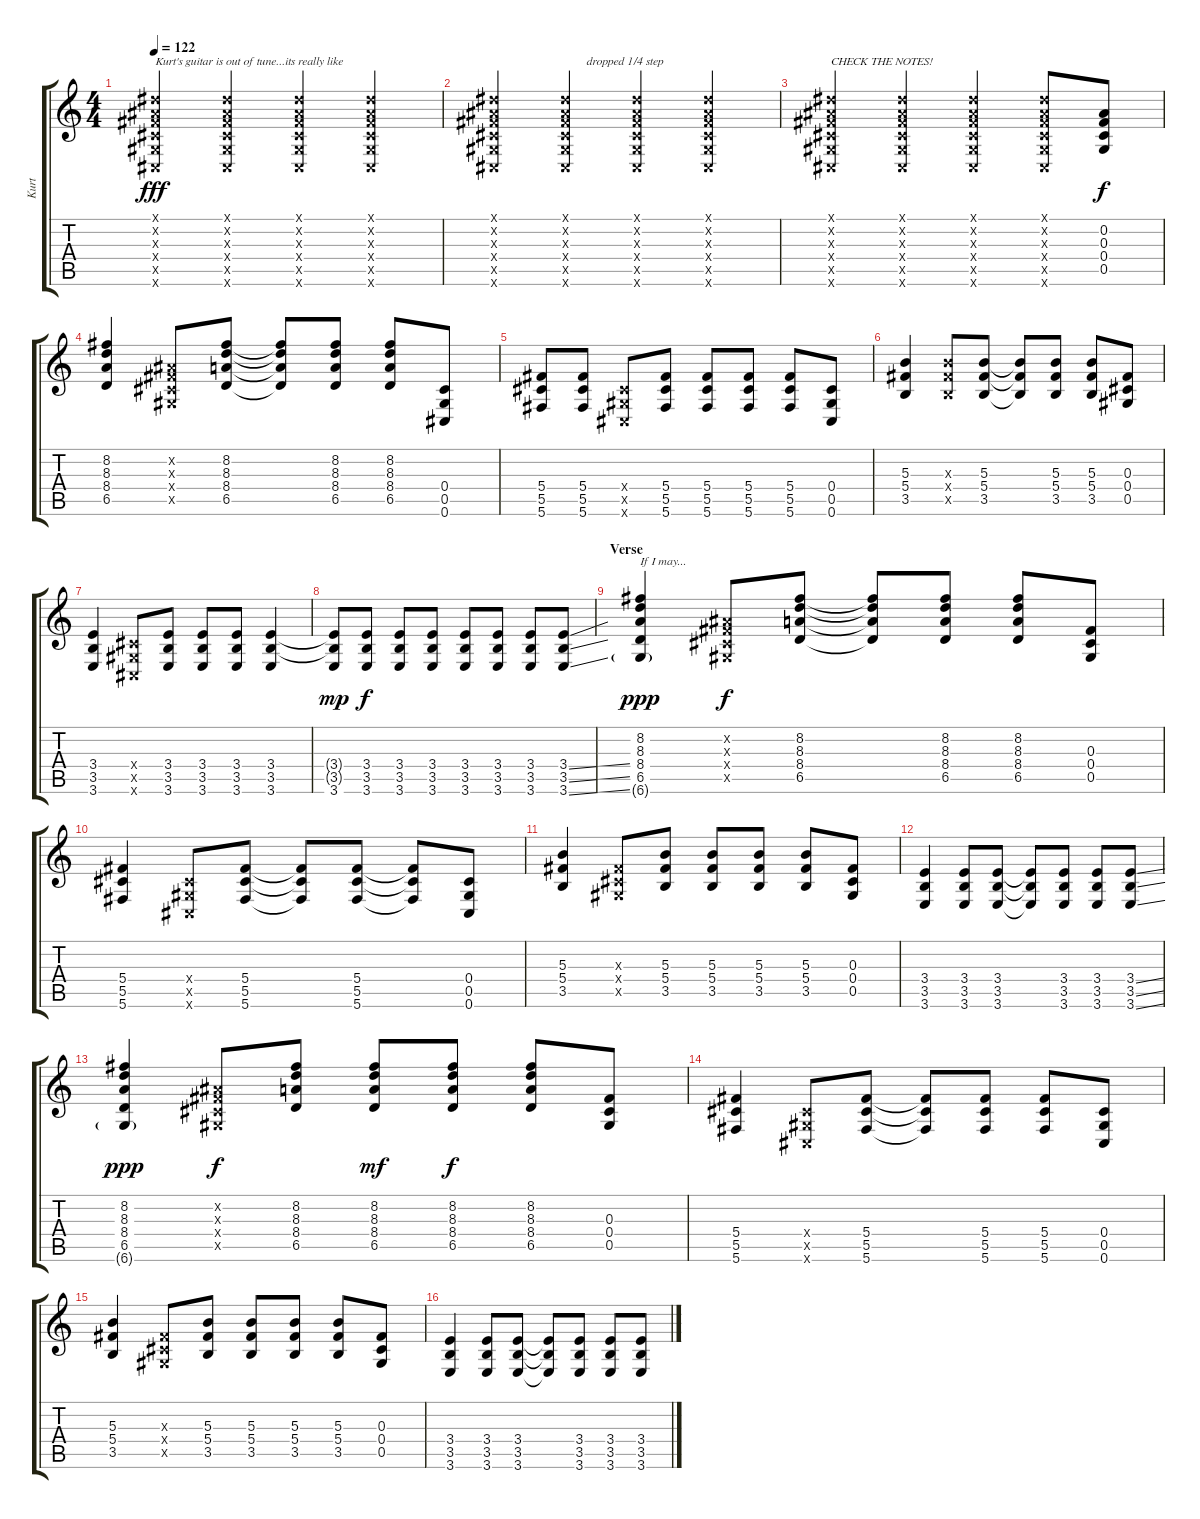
\track ("Kurt" "Kurt") {instrument acousticguitarsteel}
\staff {score tabs}
\tuning (Eb4 Bb3 Gb3 Db3 Ab2 Db2) {hide}
\ts (4 4)
\tempo 122
\clef g2
\ks c
(0.1{x} 0.2{x} 0.3{x} 0.4{x} 0.5{x} 0.6{x}).4{txt "Kurt's guitar is out of tune...its really like" dy fff instrument acousticguitarsteel} (0.1{x} 0.2{x} 0.3{x} 0.4{x} 0.5{x} 0.6{x}).4 (0.1{x} 0.2{x} 0.3{x} 0.4{x} 0.5{x} 0.6{x}).4 (0.1{x} 0.2{x} 0.3{x} 0.4{x} 0.5{x} 0.6{x}).4 |
(0.1{x} 0.2{x} 0.3{x} 0.4{x} 0.5{x} 0.6{x}).4 (0.1{x} 0.2{x} 0.3{x} 0.4{x} 0.5{x} 0.6{x}).4{txt "       dropped 1/4 step"} (0.1{x} 0.2{x} 0.3{x} 0.4{x} 0.5{x} 0.6{x}).4 (0.1{x} 0.2{x} 0.3{x} 0.4{x} 0.5{x} 0.6{x}).4 |
(0.1{x} 0.2{x} 0.3{x} 0.4{x} 0.5{x} 0.6{x}).4{txt "CHECK THE NOTES!"} (0.1{x} 0.2{x} 0.3{x} 0.4{x} 0.5{x} 0.6{x}).4 (0.1{x} 0.2{x} 0.3{x} 0.4{x} 0.5{x} 0.6{x}).4 (0.1{x} 0.2{x} 0.3{x} 0.4{x} 0.5{x} 0.6{x}).8 (0.2 0.3 0.4 0.5).8{dy f} |
(8.2 8.3 8.4 6.5).4 (0.2{x} 0.3{x} 0.4{x} 0.5{x}).8 (8.2 8.3 8.4 6.5).8 (8.2{t} 8.3{t} 8.4{t} 6.5{t}).8 (8.2 8.3 8.4 6.5).8 (8.2 8.3 8.4 6.5).8 (0.4 0.5 0.6).8 |
(5.4 5.5 5.6).8 (5.4 5.5 5.6).8 (0.4{x} 0.5{x} 0.6{x}).8 (5.4 5.5 5.6).8 (5.4 5.5 5.6).8 (5.4 5.5 5.6).8 (5.4 5.5 5.6).8 (0.4 0.5 0.6).8 |
(5.3 5.4 3.5).4 (5.3{x} 5.4{x} 3.5{x}).8 (5.3 5.4 3.5).8 (5.3{t} 5.4{t} 3.5{t}).8 (5.3 5.4 3.5).8 (5.3 5.4 3.5).8 (0.3 0.4 0.5).8 |
(3.4 3.5 3.6).4 (0.4{x} 0.5{x} 0.6{x}).8 (3.4 3.5 3.6).8 (3.4 3.5 3.6).8 (3.4 3.5 3.6).8 (3.4 3.5 3.6).4 |
(3.4{t} 3.5{t} 3.6).8{dy mp} (3.4 3.5 3.6).8{dy f} (3.4 3.5 3.6).8 (3.4 3.5 3.6).8 (3.4 3.5 3.6).8 (3.4 3.5 3.6).8 (3.4 3.5 3.6).8 (3.4{ss} 3.5{ss} 3.6{ss}).8 |
\section ("" "Verse")
(8.2 8.3 8.4 6.5 6.6{g}).4{txt "If I may..." dy ppp} (0.2{x} 0.3{x} 0.4{x} 0.5{x}).8{dy f} (8.2 8.3 8.4 6.5).8 (8.2{t} 8.3{t} 8.4{t} 6.5{t}).8 (8.2 8.3 8.4 6.5).8 (8.2 8.3 8.4 6.5).8 (0.3 0.4 0.5).8 |
(5.4 5.5 5.6).4 (0.4{x} 0.5{x} 0.6{x}).8 (5.4 5.5 5.6).8 (5.4{t} 5.5{t} 5.6{t}).8 (5.4 5.5 5.6).8 (5.4{t} 5.5{t} 5.6{t}).8 (0.4 0.5 0.6).8 |
(5.3 5.4 3.5).4 (0.3{x} 0.4{x} 0.5{x}).8 (5.3 5.4 3.5).8 (5.3 5.4 3.5).8 (5.3 5.4 3.5).8 (5.3 5.4 3.5).8 (0.3 0.4 0.5).8 |
(3.4 3.5 3.6).4 (3.4 3.5 3.6).8 (3.4 3.5 3.6).8 (3.4{t} 3.5{t} 3.6{t}).8 (3.4 3.5 3.6).8 (3.4 3.5 3.6).8 (3.4{ss} 3.5{ss} 3.6{ss}).8 |
(8.2 8.3 8.4 6.5 6.6{g}).4{dy ppp} (0.2{x} 0.3{x} 0.4{x} 0.5{x}).8{dy f} (8.2 8.3 8.4 6.5).8 (8.2 8.3 8.4 6.5).8{dy mf} (8.2 8.3 8.4 6.5).8{dy f} (8.2 8.3 8.4 6.5).8 (0.3 0.4 0.5).8 |
(5.4 5.5 5.6).4 (0.4{x} 0.5{x} 0.6{x}).8 (5.4 5.5 5.6).8 (5.4{t} 5.5{t} 5.6{t}).8 (5.4 5.5 5.6).8 (5.4 5.5 5.6).8 (0.4 0.5 0.6).8 |
(5.3 5.4 3.5).4 (0.3{x} 0.4{x} 0.5{x}).8 (5.3 5.4 3.5).8 (5.3 5.4 3.5).8 (5.3 5.4 3.5).8 (5.3 5.4 3.5).8 (0.3 0.4 0.5).8 |
(3.4 3.5 3.6).4 (3.4 3.5 3.6).8 (3.4 3.5 3.6).8 (3.4{t} 3.5{t} 3.6{t}).8 (3.4 3.5 3.6).8 (3.4 3.5 3.6).8 (3.4{ss} 3.5{ss} 3.6{ss}).8
